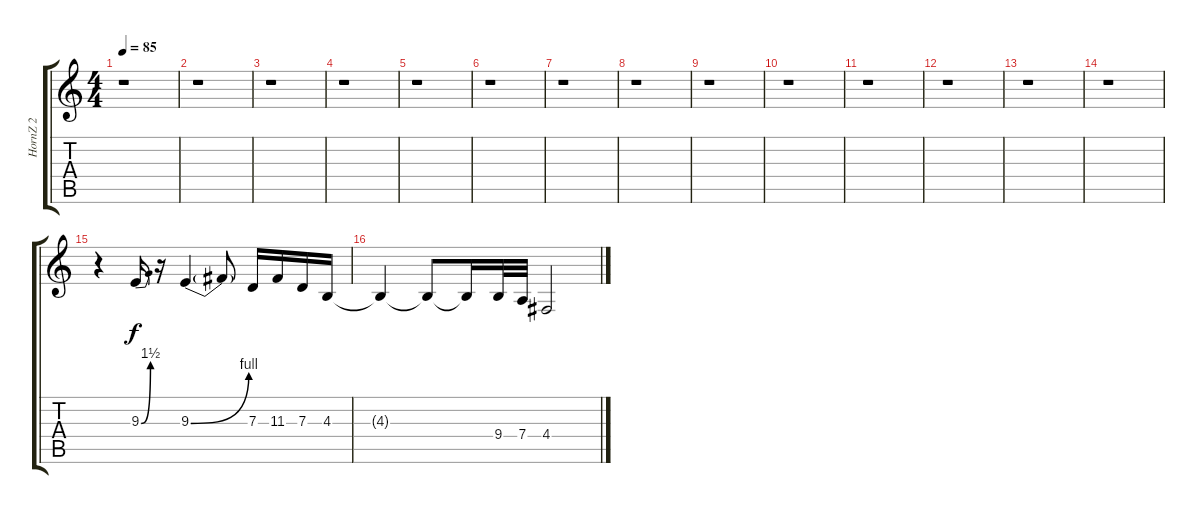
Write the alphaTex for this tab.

\track ("HornZ 2" "HornZ 2") {instrument synthstrings2}
\staff {score tabs}
\tuning (E4 B3 G3 D3 A2 E2) {hide}
\ts (4 4)
\tempo 85
\clef g2
\ks c
r.1{dy f} |
r.1 |
r.1 |
r.1 |
r.1 |
r.1 |
r.1 |
r.1 |
r.1 |
r.1 |
r.1 |
r.1 |
r.1 |
r.1 |
r.4 9.3{be (bend 0 0 60 6)}.16 r.16 9.3{be (bend 0 0 60 4)}.4 9.3{t}.8 7.3.16 11.3.16 7.3.16 4.3.16 |
4.3{t}.4 4.3{t}.8 4.3{t}.16 9.4.32 7.4.32 4.4.2
